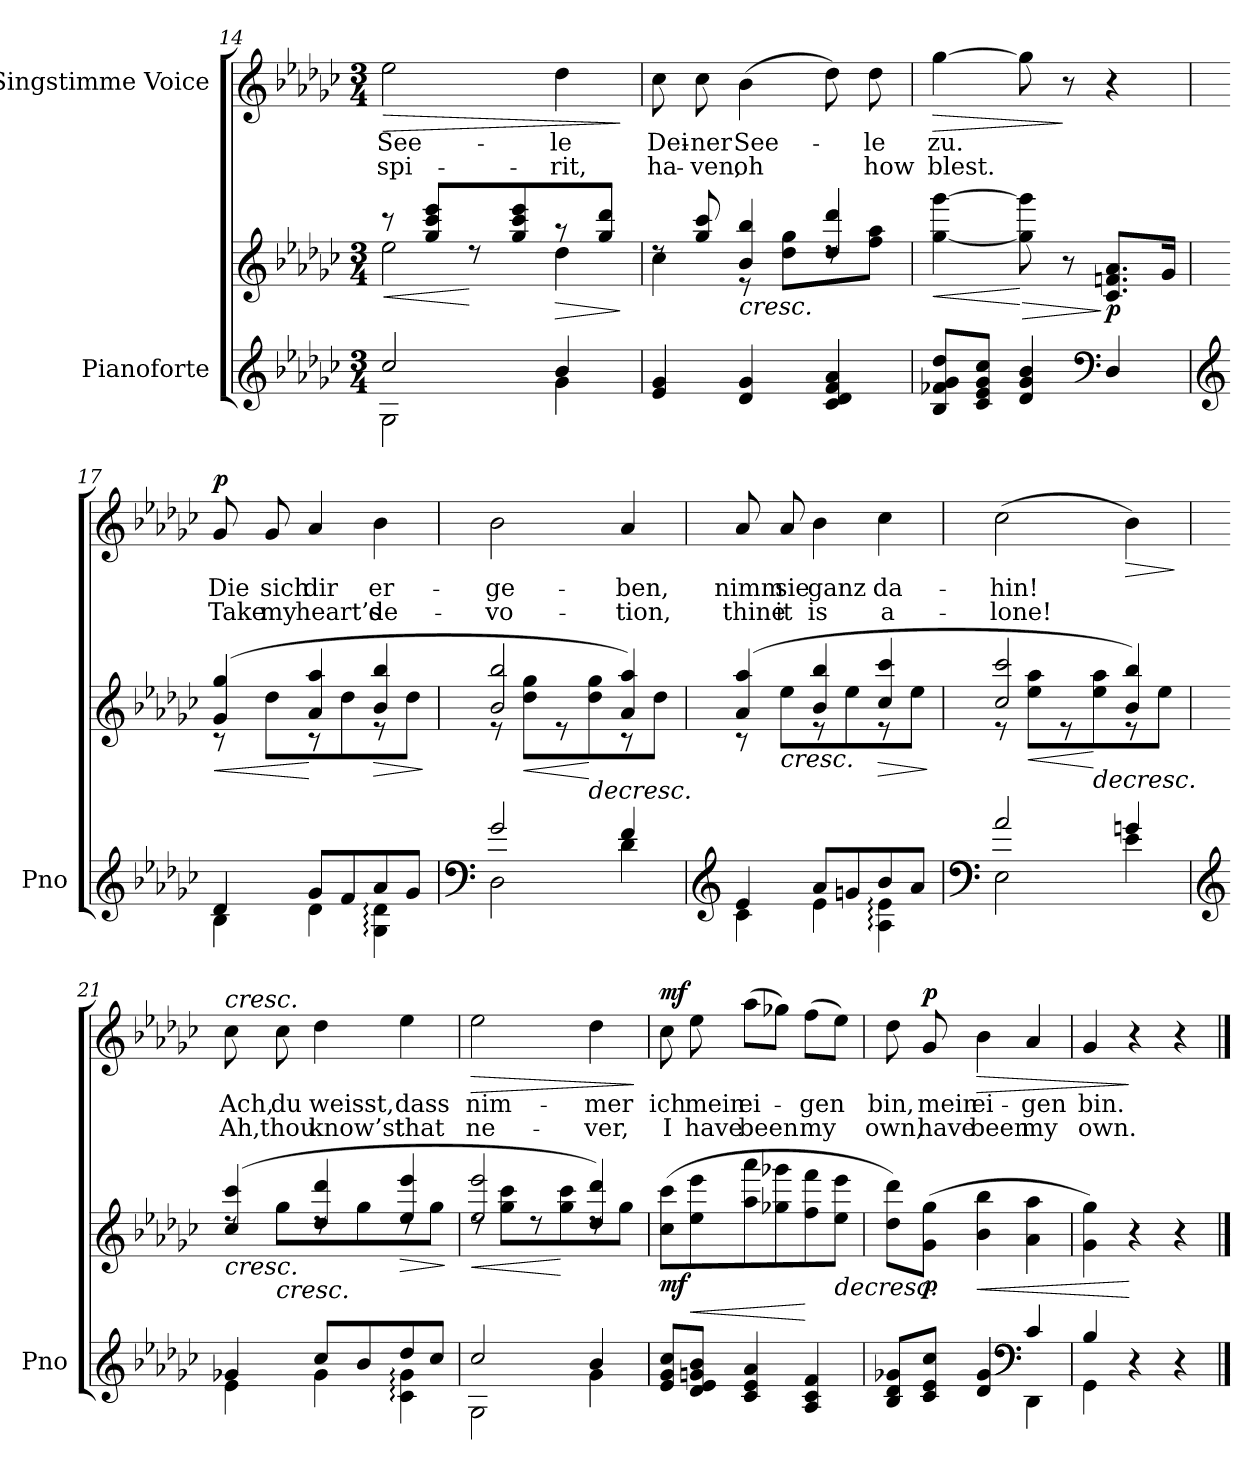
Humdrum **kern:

**kern	**kern	**dynam	**kern	**text	**text	**dynam
*part2	*part2	*part2	*part1	*part1	*part1	*part1
*staff3	*staff2	*staff2/3	*staff1	*staff1	*staff1	*staff1
*I"Pianoforte	*	*	*I"Singstimme Voice	*	*	*
*I'Pno	*	*	*	*	*	*
*clefG2	*clefG2	*	*clefG2	*	*	*
*k[b-e-a-d-g-c-]	*k[b-e-a-d-g-c-]	*	*k[b-e-a-d-g-c-]	*	*	*
*M3/4	*M3/4	*	*M3/4	*	*	*
=14	=14	=14	=14	=14	=14	=14
*^	*	*	*	*	*	*
!	!	!	!LO:HP:b	!	!LO:LY:b	!LO:LY:b	!LO:HP:b
*	*	*^	*	*	*	*	*
2cc-:/	2G-\	8r	2ee-\	<	2ee-\	See-	spi-	>
.	.	8gg-/ 8ccc-/ 8eee-/L	.	.	.	.	.	.
.	.	8rdd	.	[	.	.	.	.
.	.	8gg-/ 8ccc-/ 8eee-/	.	.	.	.	.	.
!	!	!	!	!LO:HP:b	!	!LO:LY:b	!LO:LY:b	!
4b-/	4g-\	8r	4dd-\	>	4dd-\	-le	-rit,	.
.	.	8gg-/ 8ddd-/J	.	.	.	.	.	.
*v	*v	*	*	*	*	*	*	*
*	*v	*v	*	*	*	*	*
.	.	]	.	.	.	]
=15	=15	=15	=15	=15	=15	=15
*	*^	*	*	*	*	*
!	!	!	!	!	!LO:LY:b	!LO:LY:b	!
4e-/ 4g-/	8rdd	4cc-\	.	8cc-\	Dei-	ha-	.
!	!	!	!	!	!LO:LY:b	!LO:LY:b	!
.	8gg-/ 8ccc-/	.	.	8cc-\	-ner	-ven,	.
!	!LO:TX:b:i:t=cresc.	!	!	!	!	!	!
!	!	!	!	!	!LO:LY:b	!LO:LY:b	!
4d-/ 4g-/	4b-/ 4bb-/	8r	.	(>4b-\	See-	-oh	.
.	.	8dd-\ 8gg-\L	.	.	.	.	.
4c-/ 4d-/ 4f/ 4a-/	4dd-/ 4ddd-/	8rdd	.	8dd-\)	.	.	.
!	!	!	!	!	!LO:LY:b	!LO:LY:b	!
.	.	8ff\ 8aa-\J	.	8dd-\	-le	how	.
!!LO:LB:g=z
=16	=16	=16	=16	=16	=16	=16	=16
!	!	!	!LO:HP:b	!	!LO:LY:b	!LO:LY:b	!LO:HP:b
*	*v	*v	*	*	*	*	*
8B-/ 8f-X/ 8g-/ 8dd-/L	[4gg-\ [4ggg-\	<	[4gg-\	zu.	blest.	>
8c-/ 8e-/ 8g-/ 8cc-/J	.	.	.	.	.	.
!	!	!LO:HP:n=1:b	!	!	!	!
4d-/ 4g-/ 4b-/	8gg-\] 8ggg-\]	[ >	8gg-\]	.	.	.
.	8r	.	8r	.	.	]
*clefF4	*	*	*	*	*	*
!	!	!LO:DY:n=1:b	!	!	!	!
4D-/	8.c-/ 8.fn/ 8.a-/L	] p	4r	.	.	.
.	16g-/Jk	.	.	.	.	.
=17	=17	=17	=17	=17	=17	=17
*clefG2	*	*	*	*	*	*
*^	*	*	*	*	*	*
!	!	!	!LO:HP:b	!	!LO:LY:b	!LO:LY:b	!LO:DY:a
*	*	*^	*	*	*	*	*
4d-/	4B-\	(>4g-/ 4gg-/	8r	<	8g-/	Die	Take	p
!	!	!	!	!	!	!LO:LY:b	!LO:LY:b	!
.	.	.	8dd-\L	.	8g-/	sich	my	.
!	!	!	!	!	!	!LO:LY:b	!LO:LY:b	!
8g-/L	4d-\	4a-/ 4aa-/	8r	[	4a-/	dir	heart’s	.
8f/	.	.	8dd-\	.	.	.	.	.
!	!	!	!	!LO:HP:b	!	!LO:LY:b	!LO:LY:b	!
8a-/	4G-\: 4d-\:	4b-/ 4bb-/	8r	>	4b-\	er-	de-	.
8g-/J	.	.	8dd-\J	.	.	.	.	.
*v	*v	*	*	*	*	*	*	*
*	*v	*v	*	*	*	*	*
.	.	]	.	.	.	.
=18	=18	=18	=18	=18	=18	=18
*clefF4	*	*	*	*	*	*
*^	*^	*	*	*	*	*
!	!	!	!	!	!	!LO:LY:b	!LO:LY:b	!
2g-:/	2D-\	2b-/ 2bb-/	8r	.	2b-\	-ge-	-vo-	.
!	!	!	!	!LO:HP:b	!	!	!	!
.	.	.	8dd-\ 8gg-\L	<	.	.	.	.
.	.	.	8r	.	.	.	.	.
!	!	!	!	!LO:HP:n=1:b	!	!	!	!
.	.	.	8dd-\ 8gg-\	[ >	.	.	.	.
!	!	!	!	!	!	!LO:LY:b	!LO:LY:b	!
4f/	4d-\	4a-/ 4aa-/)	8r	.	4a-/	-ben,	-tion,	.
.	.	.	8dd-\J	.	.	.	.	.
!!LO:LB:g=z
=19	=19	=19	=19	=19	=19	=19	=19	=19
*clefG2	*	*	*	*	*	*	*	*
!	!	!	!	!	!	!LO:LY:b	!LO:LY:b	!
4e-/	4c-\	(>4a-/ 4aa-/	8r	.	8a-/	nimm	thine	.
!	!	!	!	!LO:HP:b	!	!LO:LY:b	!LO:LY:b	!
.	.	.	8ee-\L	<	8a-/	sie	it	.
!	!	!	!	!	!	!LO:LY:b	!LO:LY:b	!
8a-/L	4e-\	4b-/ 4bb-/	8r	.	4b-\	ganz	is	.
8gn/	.	.	8ee-\	]	.	.	.	.
!	!	!	!	!LO:HP:b	!	!LO:LY:b	!LO:LY:b	!
8b-/	4A-\: 4e-\:	4cc-/ 4ccc-/	8r	>	4cc-\	da-	a-	.
8a-/J	.	.	8ee-\J	.	.	.	.	.
*v	*v	*	*	*	*	*	*	*
*	*v	*v	*	*	*	*	*
.	.	]	.	.	.	.
=20	=20	=20	=20	=20	=20	=20
*clefF4	*	*	*	*	*	*
*^	*^	*	*	*	*	*
!	!	!	!	!	!	!LO:LY:b	!LO:LY:b	!
2a-:/	2E-\	2cc-/ 2ccc-/	8r	.	(>2cc-\	-hin!	-lone!	.
!	!	!	!	!LO:HP:b	!	!	!	!
.	.	.	8ee-\ 8aa-\L	<	.	.	.	.
.	.	.	8r	.	.	.	.	.
!	!	!	!	!LO:HP:n=1:b	!	!	!	!
.	.	.	8ee-\ 8aa-\	[ >	.	.	.	.
!	!	!	!	!	!	!	!	!LO:HP:b
4gn/	4e-\	4b-/ 4bb-/)	8r	.	4b-\)	.	.	>
.	.	.	8ee-\J	[	.	.	.	.
*v	*v	*	*	*	*	*	*	*
*	*v	*v	*	*	*	*	*
.	.	.	.	.	.	]
=21	=21	=21	=21	=21	=21	=21
*clefG2	*	*	*	*	*	*
*^	*^	*	*	*	*	*
!	!	!	!	!	!LO:TX:a:i:t=cresc.	!	!	!
!	!	!LO:TX:b:i:t=cresc.	!	!	!	!	!	!
!	!	!	!	!	!	!LO:LY:b	!LO:LY:b	!
4g-X/	4e-\	(>4cc-/ 4ccc-/	8rdd	.	8cc-\	Ach,	Ah,	.
!	!	!	!	!LO:HP:b	!	!LO:LY:b	!LO:LY:b	!
.	.	.	8gg-\L	<	8cc-\	du	thou	.
!	!	!	!	!	!	!LO:LY:b	!LO:LY:b	!
8cc-/L	4g-\	4dd-/ 4ddd-/	8rdd	.	4dd-\	weisst,	know’st	.
8b-/	.	.	8gg-\	]	.	.	.	.
!	!	!	!	!LO:HP:b	!	!LO:LY:b	!LO:LY:b	!
8dd-/	4c-\: 4g-\:	4ee-/ 4eee-/	8rdd	>	4ee-\	dass	that	.
8cc-/J	.	.	8gg-\J	.	.	.	.	.
*v	*v	*	*	*	*	*	*	*
*	*v	*v	*	*	*	*	*
.	.	]	.	.	.	.
!!LO:LB:g=z
=22	=22	=22	=22	=22	=22	=22
*^	*	*	*	*	*	*
!	!	!	!LO:HP:b	!	!LO:LY:b	!LO:LY:b	!LO:HP:b
*	*	*^	*	*	*	*	*
2cc-:/	2G-\	2ee-/ 2eee-/	8rdd	<	2ee-\	nim-	ne-	>
.	.	.	8gg-\ 8ccc-\L	.	.	.	.	.
.	.	.	8rdd	.	.	.	.	.
.	.	.	8gg-\ 8ccc-\	[	.	.	.	.
!	!	!	!	!	!	!LO:LY:b	!LO:LY:b	!
4b-/	4g-\	4dd-/ 4ddd-/)	8rdd	.	4dd-\	-mer	-ver,	.
.	.	.	8gg-\J	.	.	.	.	.
*v	*v	*	*	*	*	*	*	*
*	*v	*v	*	*	*	*	*
.	.	.	.	.	.	]
=23	=23	=23	=23	=23	=23	=23
!	!	!LO:DY:b	!	!LO:LY:b	!LO:LY:b	!LO:DY:a
8e-/ 8g-/ 8cc-/L	(>8cc-\ 8ccc-\L	mf	8cc-\	ich	I	mf
!	!	!LO:HP:b	!	!LO:LY:b	!LO:LY:b	!
8d-/ 8e-/ 8gn/ 8b-/J	8ee-\ 8eee-\	<	8ee-\	mein	have	.
!	!	!	!	!LO:LY:b	!LO:LY:b	!
4c-/ 4e-/ 4a-/	8aa-\ 8aaa-\	.	(>8aa-\L	ei-	been	.
.	8gg-X\ 8ggg-X\	.	8gg-X\J)	.	.	.
!	!	!	!	!LO:LY:b	!LO:LY:b	!
4A-/ 4c-/ 4f/	8ff\ 8fff\	[	(>8ff\L	-gen	my	.
!	!	!LO:HP:b	!	!	!	!
.	8ee-\ 8eee-\J	>	8ee-\J)	.	.	.
=24	=24	=24	=24	=24	=24	=24
*^	*	*	*	*	*	*
!	!	!	!	!	!LO:LY:b	!LO:LY:b	!
8B-/ 8d-/ 8g-X/L	2ryy	8dd-\ 8ddd-\L)	.	8dd-\	bin,	own,	.
!	!	!	!LO:DY:n=1:b	!	!LO:LY:b	!LO:LY:b	!LO:DY:a
8c-/ 8e-/ 8cc-/J	.	(>8g-\ 8gg-\J	[ p	8g-/	mein	have	p
!	!	!	!LO:HP:b	!	!LO:LY:b	!LO:LY:b	!LO:HP:b
4d-/ 4g-/	.	4b-\ 4bb-\	<	4b-\	ei-	been	>
*clefF4	*	*	*	*	*	*	*
!	!	!	!	!	!LO:LY:b	!LO:LY:b	!
4c-:/	4DD-\	4a-\ 4aa-\	]	4a-/	-gen	my	.
=25	=25	=25	=25	=25	=25	=25	=25
!	!	!	!	!	!LO:LY:b	!LO:LY:b	!
4B-/	4GG-\	4g-\ 4gg-\)	.	4g-/	bin.	own.	.
4r	4ryy	4r	[	4r	.	.	]
4r	4ryy	4r	.	4r	.	.	.
*v	*v	*	*	*	*	*	*
==	==	==	==	==	==	==
*-	*-	*-	*-	*-	*-	*-
